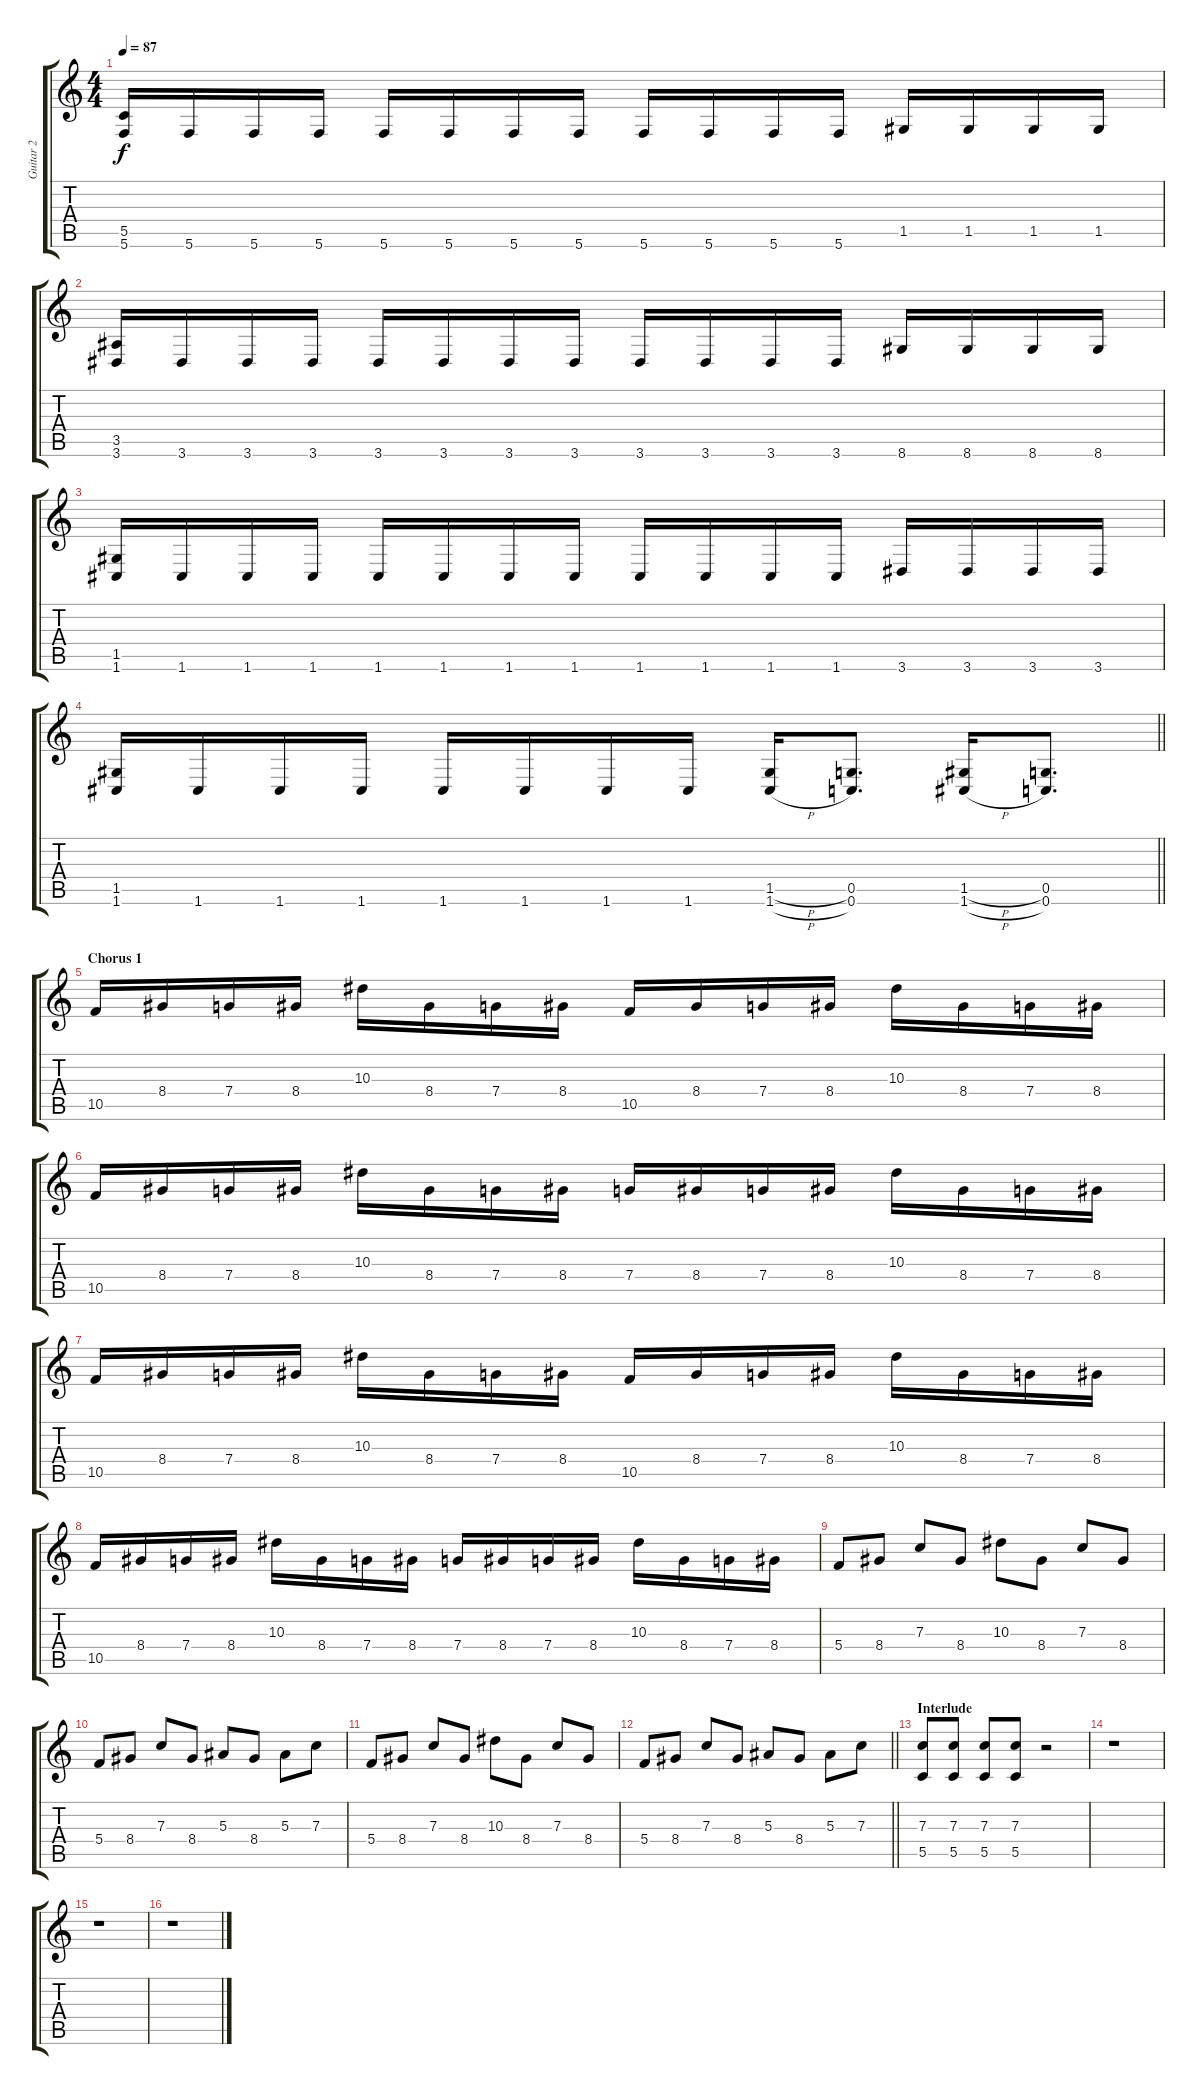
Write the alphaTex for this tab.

\track ("Guitar 2" "Guitar 2") {instrument distortionguitar}
\staff {score tabs}
\tuning (D4 A3 F3 C3 G2 C2) {hide}
\ts (4 4)
\tempo 87
\clef g2
\ks c
(5.5 5.6).16{dy f} 5.6.16 5.6.16 5.6.16 5.6.16 5.6.16 5.6.16 5.6.16 5.6.16 5.6.16 5.6.16 5.6.16 1.5.16 1.5.16 1.5.16 1.5.16 |
(3.5 3.6).16 3.6.16 3.6.16 3.6.16 3.6.16 3.6.16 3.6.16 3.6.16 3.6.16 3.6.16 3.6.16 3.6.16 8.6.16 8.6.16 8.6.16 8.6.16 |
(1.5 1.6).16 1.6.16 1.6.16 1.6.16 1.6.16 1.6.16 1.6.16 1.6.16 1.6.16 1.6.16 1.6.16 1.6.16 3.6.16 3.6.16 3.6.16 3.6.16 |
\barLineRight lightlight
(1.5 1.6).16 1.6.16 1.6.16 1.6.16 1.6.16 1.6.16 1.6.16 1.6.16 (1.5{h} 1.6{h}).16 (0.5 0.6).8{d} (1.5{h} 1.6{h}).16 (0.5 0.6).8{d} |
\section ("" "Chorus 1")
10.5.16 8.4.16 7.4.16 8.4.16 10.3.16 8.4.16 7.4.16 8.4.16 10.5.16 8.4.16 7.4.16 8.4.16 10.3.16 8.4.16 7.4.16 8.4.16 |
10.5.16 8.4.16 7.4.16 8.4.16 10.3.16 8.4.16 7.4.16 8.4.16 7.4.16 8.4.16 7.4.16 8.4.16 10.3.16 8.4.16 7.4.16 8.4.16 |
10.5.16 8.4.16 7.4.16 8.4.16 10.3.16 8.4.16 7.4.16 8.4.16 10.5.16 8.4.16 7.4.16 8.4.16 10.3.16 8.4.16 7.4.16 8.4.16 |
10.5.16 8.4.16 7.4.16 8.4.16 10.3.16 8.4.16 7.4.16 8.4.16 7.4.16 8.4.16 7.4.16 8.4.16 10.3.16 8.4.16 7.4.16 8.4.16 |
5.4.8 8.4.8 7.3.8 8.4.8 10.3.8 8.4.8 7.3.8 8.4.8 |
5.4.8 8.4.8 7.3.8 8.4.8 5.3.8 8.4.8 5.3.8 7.3.8 |
5.4.8 8.4.8 7.3.8 8.4.8 10.3.8 8.4.8 7.3.8 8.4.8 |
\barLineRight lightlight
5.4.8 8.4.8 7.3.8 8.4.8 5.3.8 8.4.8 5.3.8 7.3.8 |
\section ("" "Interlude")
(7.3 5.5).8 (7.3 5.5).8 (7.3 5.5).8 (7.3 5.5).8 r.2 |
r.1 |
r.1 |
r.1
